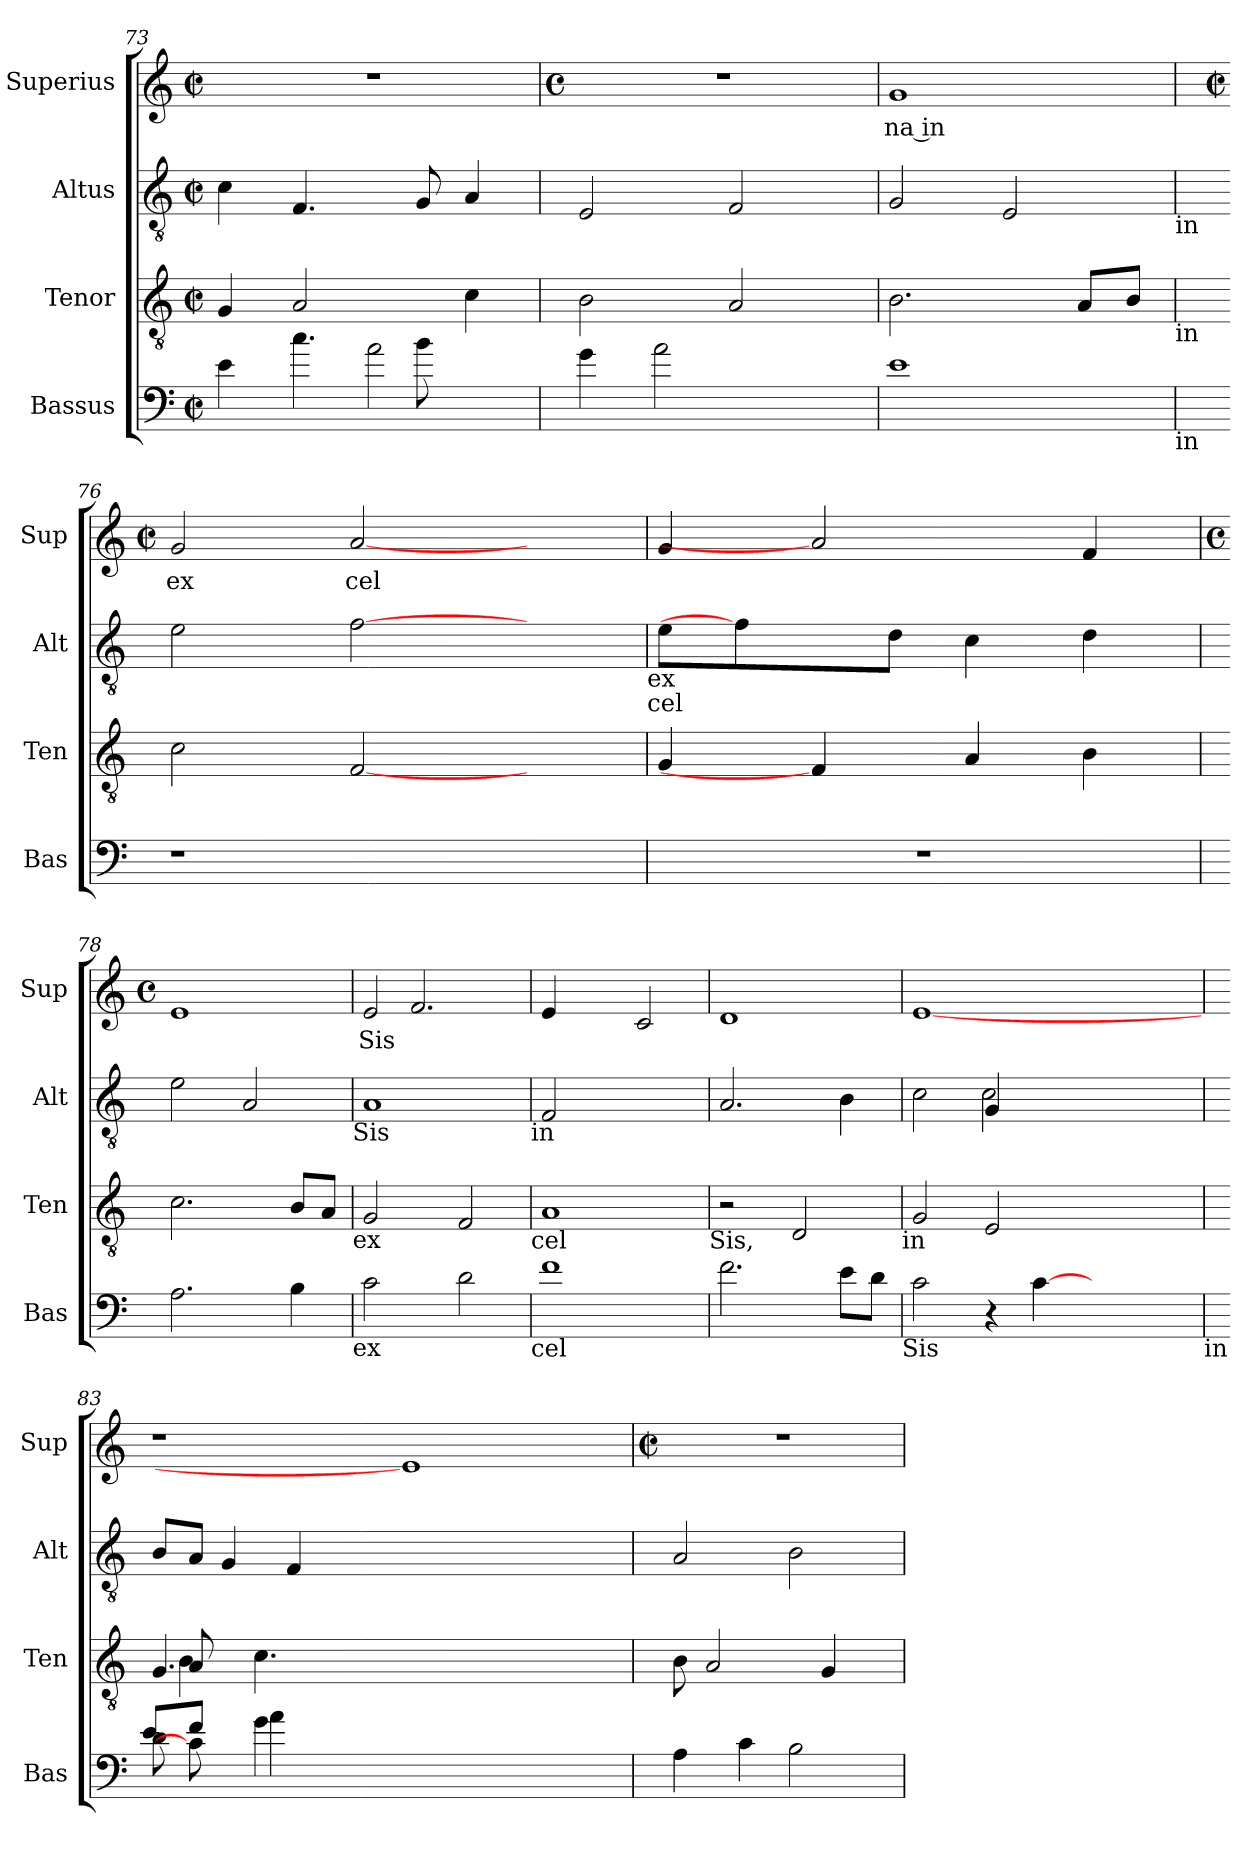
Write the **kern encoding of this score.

**kern	**kern	**kern	**kern	**text
*part4	*part3	*part2	*part1	*part1
*staff4	*staff3	*staff2	*staff1	*staff1
*I"Bassus	*I"Tenor	*I"Altus	*I"Superius	*
*I'Bas	*I'Ten	*I'Alt	*I'Sup	*
*clefF4	*clefGv2	*clefGv2	*clefG2	*
*ITrd7c12	*	*	*	*
*k[]	*k[]	*k[]	*k[]	*
*C:	*C:	*C:	*C:	*
*M2/2	*M2/2	*M2/2	*M2/2	*
*met(c|)	*met(c|)	*met(c|)	*met(c|)	*
=73	=73	=73	=73	=73
*^	*	*	*	*
4E\	2ryy	4G/	4c\	1r	.
4.c\	.	2A/	4.F/	.	.
.	2A\	.	.	.	.
8B\	.	.	8G/	.	.
4ryy	.	4c\	4A/	.	.
*v	*v	*	*	*	*
=74	=74	=74	=74	=74
*	*	*	*M4/4	*
*	*	*	*met(c)	*
4G\	2B\	2E/	1r	.
2A\	.	.	.	.
.	2A/	2F/	.	.
4ryy	.	.	.	.
=75	=75	=75	=75	=75
!	!	!	!	!LO:LY:b:rj
1E	2.B\	2G/	1g	na in
.	.	2E/	.	.
.	8A/L	.	.	.
.	8B/J	.	.	.
!	!	!LO:TX:b:t=in	!	!
!	!LO:TX:b:t=in	!	!	!
!LO:TX:b:t=in	!	!	!	!
!!LO:LB:g=z
=76	=76	=76	=76	=76
*	*	*	*M2/2	*
*	*	*	*met(c|)	*
!	!	!	!	!LO:LY:b
1r	2c\	2e\	2g/	ex
!	!	!	!	!LO:LY:b
.	[2F/	[2f\	[2a	cel
4ryy	4ryy	4ryy	4ryy	.
!	!	!LO:TX:b:t=ex	!	!
!	!	!LO:TX:b:t=cel	!	!
=77	=77	=77	=77	=77
1r	4G/	8e\L	4g/	.
.	.	4f\]	.	.
.	4F/]	.	2a]	.
.	.	8d\J	.	.
.	4A/	4c\	.	.
.	4B\	4d\	4f/	.
=78	=78	=78	=78	=78
*	*	*	*M4/4	*
*	*	*	*met(c)	*
2.AA\	2.c\	2e\	1e	.
.	.	2A/	.	.
4BB\	8B/L	.	.	.
.	8A/J	.	.	.
!	!	!LO:TX:b:t=Sis	!	!
!	!LO:TX:b:t=ex	!	!	!
!LO:TX:b:t=ex	!	!	!	!
=79	=79	=79	=79	=79
!	!	!	!	!LO:LY:b
*	*	*	*^	*
2C\	2G/	1A	2e/	4ryy	Sis
.	.	.	.	2.f/	.
2D\	2F/	.	2ryy	.	.
*	*	*	*v	*v	*
!	!	!LO:TX:b:t=in	!	!
!	!LO:TX:b:t=cel	!	!	!
!LO:TX:b:t=cel	!	!	!	!
=80	=80	=80	=80	=80
1F	1A	2F/	4e/	.
.	.	.	4ryy	.
.	.	2ryy	2c/	.
!	!LO:TX:b:t=Sis,	!	!	!
=81	=81	=81	=81	=81
2.F\	2r	2.A/	1d	.
.	2D/	.	.	.
8E\L	.	4B\	.	.
8D\J	.	.	.	.
!	!LO:TX:b:t=in	!	!	!
!LO:TX:b:t=Sis	!	!	!	!
=82	=82	=82	=82	=82
*	*	*^	*	*
2C\	2G/	2c\	2ryy	[1e	.
4r	2E/	4G/	2c\	.	.
[4C\	.	8ryy	.	.	.
.	.	4ryy	.	.	.
8ryy	8ryy	.	8ryy	8ryy	.
!LO:TX:b:t=in	!	!	!	!	!
*	*	*v	*v	*	*
=83	=83	=83	=83	=83
*^	*^	*	*	*
*	*^	*	*^	*	*	*
8D\	8E/L	4.ryy	4.G/	8ryy	8ryy	8B/L	1r	.
8C\]	8F/J	.	.	8A/	4B\	8A/J	.	.
1ryy	8ryy	.	.	1ryy	.	4G/	.	.
.	4G\	4A\	1ryy	.	4.c\	.	.	.
.	.	.	.	.	.	4F/	.	.
.	1ryy	1ryy	.	.	.	.	.	.
.	.	.	.	.	1ryy	1ryy	.	.
.	.	.	.	.	.	.	1e]	.
4.ryy	.	.	.	4ryy	.	.	.	.
.	.	.	4ryy	.	.	.	.	.
.	.	.	.	2ryy	.	.	.	.
4.ryy	4.ryy	4.ryy	4.ryy	.	.	.	.	.
.	.	.	.	.	4ryy	4ryy	.	.
*v	*v	*v	*	*	*	*	*	*
*	*v	*v	*v	*	*	*
=84	=84	=84	=84	=84
*	*	*	*M2/2	*
*	*	*	*met(c|)	*
4AA\	8B\	2A/	1r	.
.	2A/	.	.	.
4C\	.	.	.	.
2BB\	.	2B\	.	.
.	4G/	.	.	.
.	8ryy	.	.	.
=	=	=	=	=
*-	*-	*-	*-	*-
